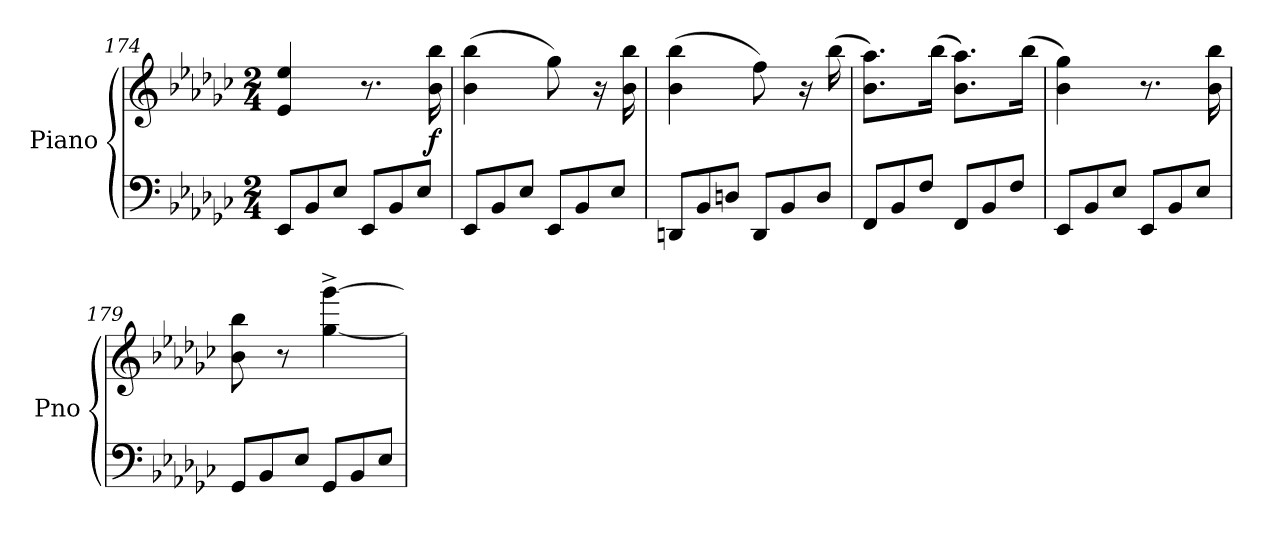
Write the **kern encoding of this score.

**kern	**kern	**dynam
*part1	*part1	*part1
*staff2	*staff1	*staff1/2
*I"Piano	*	*
*I'Pno	*	*
*clefF4	*clefG2	*
*k[b-e-a-d-g-c-]	*k[b-e-a-d-g-c-]	*
*G-:	*G-:	*
*M2/4	*M2/4	*
*Xtuplet	*	*
=174	=174	=174
12EE-/L	4e-/ 4ee-/	.
12BB-/	.	.
12E-/J	.	.
12EE-/L	8.r	.
12BB-/	.	.
12E-/J	.	.
!	!	!LO:DY:b
.	16b-\ 16bb-\	f
=175	=175	=175
12EE-/L	(4b-\ 4bb-\	.
12BB-/	.	.
12E-/J	.	.
12EE-/L	8gg-\)	.
12BB-/	.	.
.	16r	.
12E-/J	.	.
.	16b-\ 16bb-\	.
=176	=176	=176
12DDn/L	(4b-\ 4bb-\	.
12BB-/	.	.
12Dn/J	.	.
12DD/L	8ff\)	.
12BB-/	.	.
.	16r	.
12D/J	.	.
.	(16bb-\	.
=177	=177	=177
12FF/L	8.b-\ 8.aa-\L)	.
12BB-/	.	.
12F/J	.	.
.	(16bb-\Jk	.
12FF/L	8.b-\ 8.aa-\L)	.
12BB-/	.	.
12F/J	.	.
.	(16bb-\Jk	.
=178	=178	=178
12EE-/L	4b-\ 4gg-\)	.
12BB-/	.	.
12E-/J	.	.
12EE-/L	8.r	.
12BB-/	.	.
12E-/J	.	.
.	16b-\ 16bb-\	.
=179	=179	=179
12GG-/L	8b-\ 8bb-\	.
12BB-/	.	.
.	8r	.
12E-/J	.	.
12GG-/L	[4gg-\^ [4ggg-\^	.
12BB-/	.	.
12E-/J	.	.
=	=	=
*-	*-	*-
